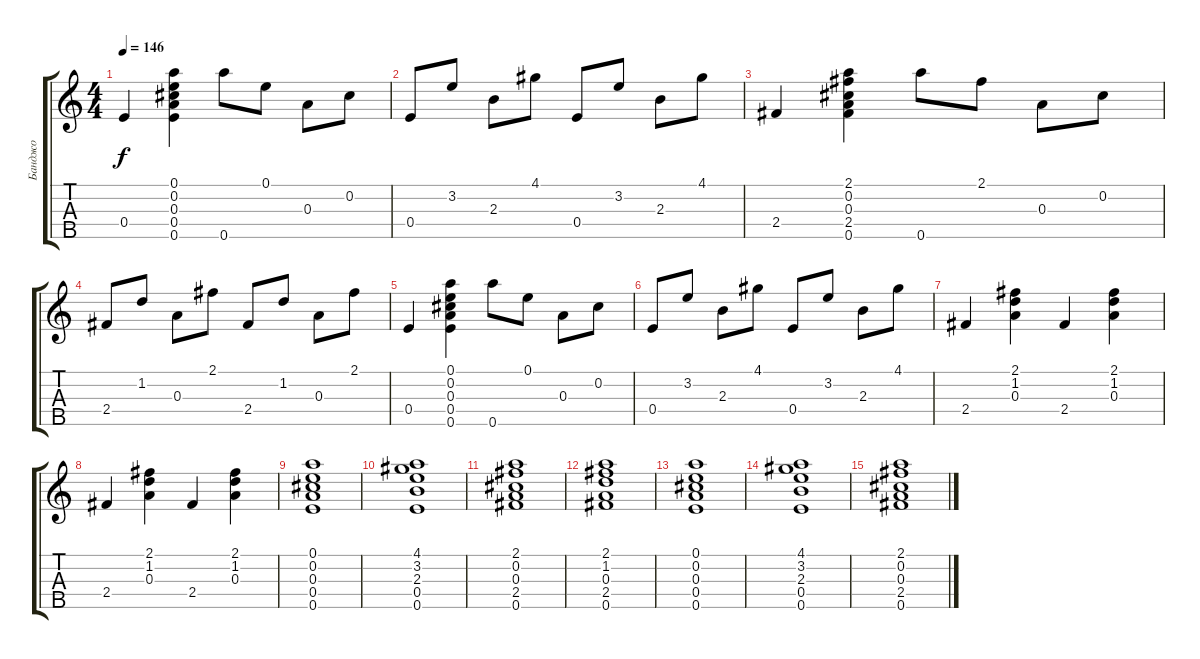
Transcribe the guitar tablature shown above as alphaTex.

\track ("Банджо" "Банджо") {instrument banjo}
\staff {score tabs}
\tuning (E4 Db4 A3 E3 A4) {hide}
\displaytranspose 12
\ts (4 4)
\tempo 146
\clef g2
\ks c
0.4.4{dy f} (0.1 0.2 0.3 0.4 0.5).4 0.5.8 0.1.8 0.3.8 0.2.8 |
0.4.8 3.2.8 2.3.8 4.1.8 0.4.8 3.2.8 2.3.8 4.1.8 |
2.4.4 (2.1 0.2 0.3 2.4 0.5).4 0.5.8 2.1.8 0.3.8 0.2.8 |
2.4.8 1.2.8 0.3.8 2.1.8 2.4.8 1.2.8 0.3.8 2.1.8 |
0.4.4 (0.1 0.2 0.3 0.4 0.5).4 0.5.8 0.1.8 0.3.8 0.2.8 |
0.4.8 3.2.8 2.3.8 4.1.8 0.4.8 3.2.8 2.3.8 4.1.8 |
2.4.4 (2.1 1.2 0.3).4 2.4.4 (2.1 1.2 0.3).4 |
2.4.4 (2.1 1.2 0.3).4 2.4.4 (2.1 1.2 0.3).4 |
(0.1 0.2 0.3 0.4 0.5).1 |
(4.1 3.2 2.3 0.4 0.5).1 |
(2.1 0.2 0.3 2.4 0.5).1 |
(2.1 1.2 0.3 2.4 0.5).1 |
(0.1 0.2 0.3 0.4 0.5).1 |
(4.1 3.2 2.3 0.4 0.5).1 |
(2.1 0.2 0.3 2.4 0.5).1
